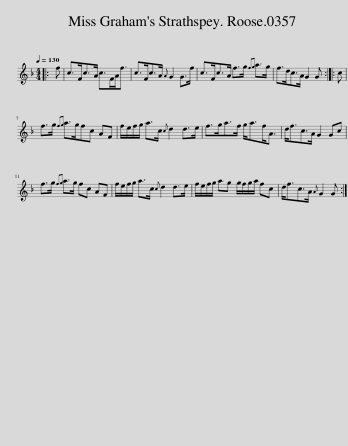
X:1
L:1/8
Q:1/4=130
M:4/4
I:linebreak $
K:F
V:1 treble
V:1
|: f | c>Fc>A c>FA<f | c>Fc>A{A} G2 G>f | c>Fc>A f>g{fg} a>g | f>dc>A G2 G :: %5
 c |$ f>g{fg} a>gfc AF | f/e/f/g/ a>c{c} d2 d>e | f>ga>f g<af<A | d<fc>A G2 Gc |$ %10
 f>g{fg} a>g fc AF | f/e/f/g/ a>c{c} d2 d>e | f/e/f/g/ ag g/f/g/a/ fc | d<fc>A{A} G2 G :| %14
